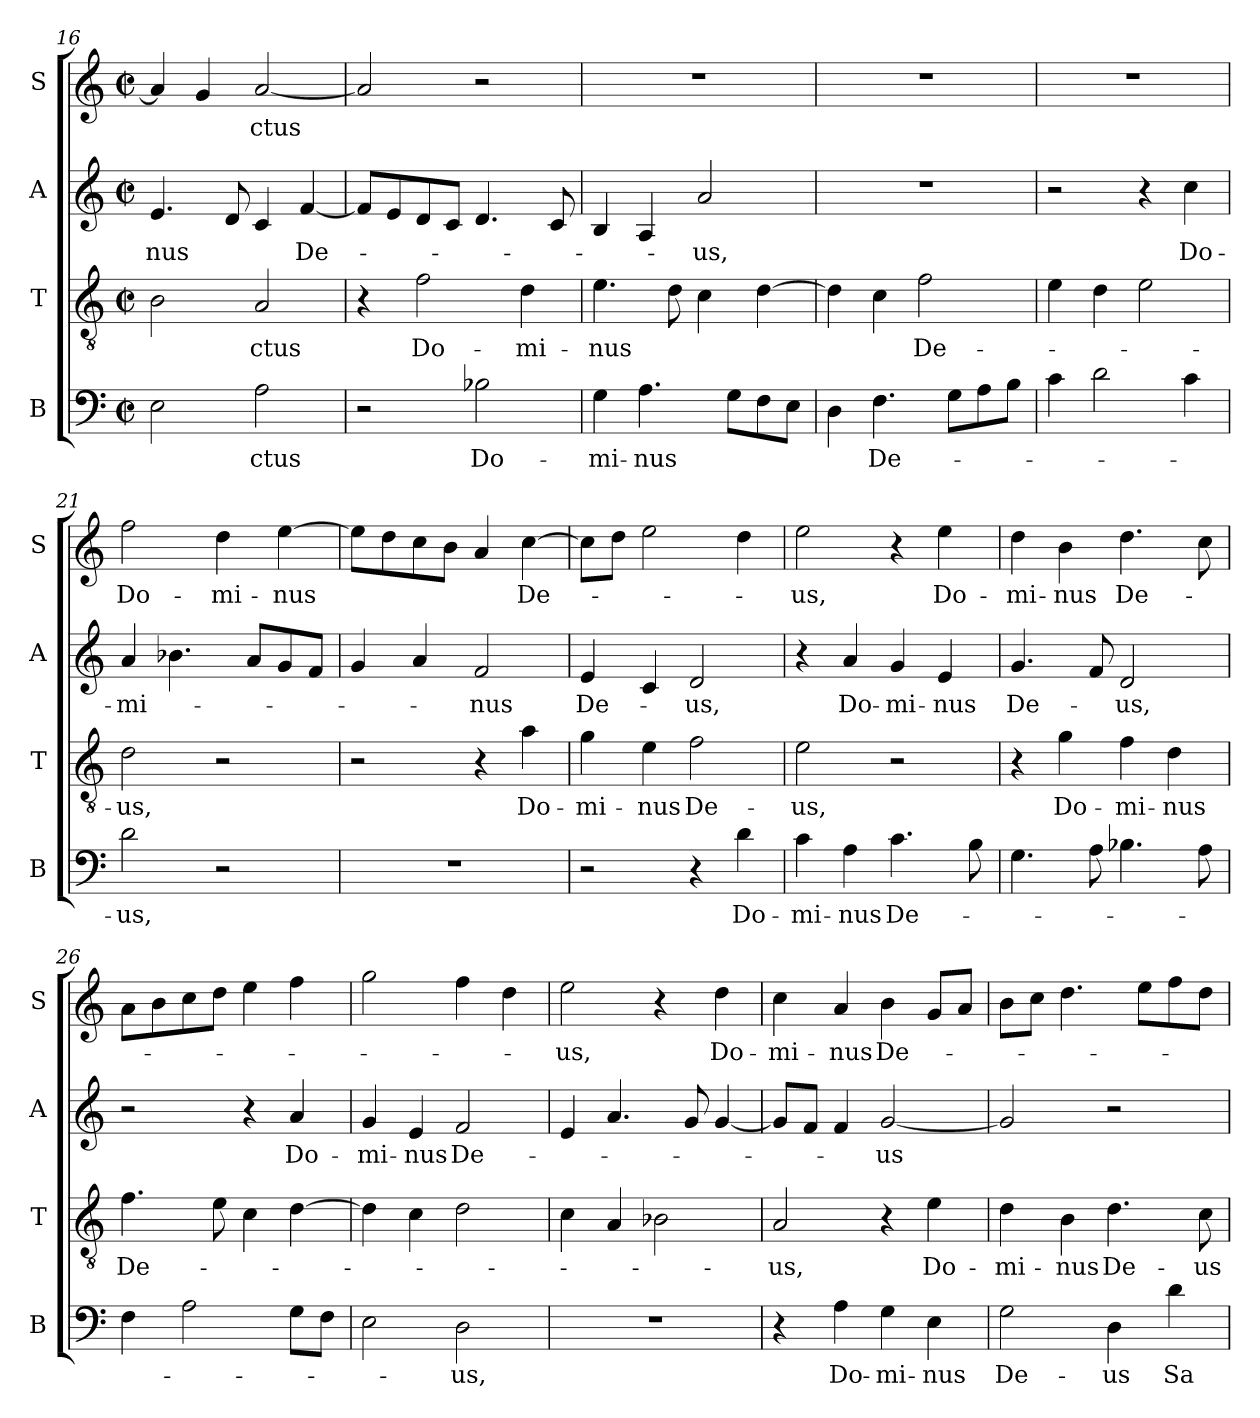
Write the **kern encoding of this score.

**kern	**text	**kern	**text	**kern	**text	**kern	**text
*part4	*part4	*part3	*part3	*part2	*part2	*part1	*part1
*staff4	*staff4	*staff3	*staff3	*staff2	*staff2	*staff1	*staff1
*I"B	*	*I"T	*	*I"A	*	*I"S	*
*I'B	*	*I'T	*	*I'A	*	*I'S	*
*clefF4	*	*clefGv2	*	*clefG2	*	*clefG2	*
*k[]	*	*k[]	*	*k[]	*	*k[]	*
*M2/2	*	*M2/2	*	*M2/2	*	*M2/2	*
*met(c|)	*	*met(c|)	*	*met(c|)	*	*met(c|)	*
=16	=16	=16	=16	=16	=16	=16	=16
!	!	!	!	!	!LO:LY:b	!	!
2E\	.	2B\	.	4.e/	-nus	4a/]	.
.	.	.	.	.	.	4g/	.
.	.	.	.	8d/	.	.	.
!	!LO:LY:b	!	!LO:LY:b	!	!	!	!LO:LY:b
2A\	-ctus	2A/	-ctus	4c/	.	[2a/	-ctus
!	!	!	!	!	!LO:LY:b	!	!
.	.	.	.	[4f/	De-	.	.
=17	=17	=17	=17	=17	=17	=17	=17
2r	.	4r	.	8f/L]	.	2a/]	.
.	.	.	.	8e/	.	.	.
!	!	!	!LO:LY:b	!	!	!	!
.	.	2f\	Do-	8d/	.	.	.
.	.	.	.	8c/J	.	.	.
!	!LO:LY:b	!	!	!	!	!	!
2B-X\	Do-	.	.	4.d/	.	2r	.
!	!	!	!LO:LY:b	!	!	!	!
.	.	4d\	-mi-	.	.	.	.
.	.	.	.	8c/	.	.	.
=18	=18	=18	=18	=18	=18	=18	=18
!	!LO:LY:b	!	!LO:LY:b	!	!	!	!
4G\	-mi-	4.e\	-nus	4B/	.	1r	.
!	!LO:LY:b	!	!	!	!	!	!
4.A\	-nus	.	.	4A/	.	.	.
.	.	8d\	.	.	.	.	.
!	!	!	!	!	!LO:LY:b	!	!
.	.	4c\	.	2a/	-us,	.	.
8G\L	.	.	.	.	.	.	.
8F\	.	[4d\	.	.	.	.	.
8E\J	.	.	.	.	.	.	.
=19	=19	=19	=19	=19	=19	=19	=19
4D\	.	4d\]	.	1r	.	1r	.
!	!LO:LY:b	!	!	!	!	!	!
4.F\	De-	4c\	.	.	.	.	.
!	!	!	!LO:LY:b	!	!	!	!
.	.	2f\	De-	.	.	.	.
8G\L	.	.	.	.	.	.	.
8A\	.	.	.	.	.	.	.
8B\J	.	.	.	.	.	.	.
=20	=20	=20	=20	=20	=20	=20	=20
4c\	.	4e\	.	2r	.	1r	.
2d\	.	4d\	.	.	.	.	.
.	.	2e\	.	4r	.	.	.
!	!	!	!	!	!LO:LY:b	!	!
4c\	.	.	.	4cc\	Do-	.	.
=21	=21	=21	=21	=21	=21	=21	=21
!	!LO:LY:b	!	!LO:LY:b	!	!LO:LY:b	!	!LO:LY:b
2d\	-us,	2d\	-us,	4a/	-mi-	2ff\	Do-
.	.	.	.	4.b-X\	.	.	.
!	!	!	!	!	!	!	!LO:LY:b
2r	.	2r	.	.	.	4dd\	-mi-
.	.	.	.	8a/L	.	.	.
!	!	!	!	!	!	!	!LO:LY:b
.	.	.	.	8g/	.	[4ee\	-nus
.	.	.	.	8f/J	.	.	.
=22	=22	=22	=22	=22	=22	=22	=22
1r	.	2r	.	4g/	.	8ee\L]	.
.	.	.	.	.	.	8dd\	.
.	.	.	.	4a/	.	8cc\	.
.	.	.	.	.	.	8b\J	.
!	!	!	!	!	!LO:LY:b	!	!
.	.	4r	.	2f/	-nus	4a/	.
!	!	!	!LO:LY:b	!	!	!	!LO:LY:b
.	.	4a\	Do-	.	.	[4cc\	De-
=23	=23	=23	=23	=23	=23	=23	=23
!	!	!	!LO:LY:b	!	!LO:LY:b	!	!
2r	.	4g\	-mi-	4e/	De-	8cc\L]	.
.	.	.	.	.	.	8dd\J	.
!	!	!	!LO:LY:b	!	!	!	!
.	.	4e\	-nus	4c/	.	2ee\	.
!	!	!	!LO:LY:b	!	!LO:LY:b	!	!
4r	.	2f\	De-	2d/	-us,	.	.
!	!LO:LY:b	!	!	!	!	!	!
4d\	Do-	.	.	.	.	4dd\	.
=24	=24	=24	=24	=24	=24	=24	=24
!	!LO:LY:b	!	!LO:LY:b	!	!	!	!LO:LY:b
4c\	-mi-	2e\	-us,	4r	.	2ee\	-us,
!	!LO:LY:b	!	!	!	!LO:LY:b	!	!
4A\	-nus	.	.	4a/	Do-	.	.
!	!LO:LY:b	!	!	!	!LO:LY:b	!	!
4.c\	De-	2r	.	4g/	-mi-	4r	.
!	!	!	!	!	!LO:LY:b	!	!LO:LY:b
.	.	.	.	4e/	-nus	4ee\	Do-
8B\	.	.	.	.	.	.	.
=25	=25	=25	=25	=25	=25	=25	=25
!	!	!	!	!	!LO:LY:b	!	!LO:LY:b
4.G\	.	4r	.	4.g/	De-	4dd\	-mi-
!	!	!	!LO:LY:b	!	!	!	!LO:LY:b
.	.	4g\	Do-	.	.	4b\	-nus
8A\	.	.	.	8f/	.	.	.
!	!	!	!LO:LY:b	!	!LO:LY:b	!	!LO:LY:b
4.B-X\	.	4f\	-mi-	2d/	-us,	4.dd\	De-
!	!	!	!LO:LY:b	!	!	!	!
.	.	4d\	-nus	.	.	.	.
8A\	.	.	.	.	.	8cc\	.
=26	=26	=26	=26	=26	=26	=26	=26
!	!	!	!LO:LY:b	!	!	!	!
4F\	.	4.f\	De-	2r	.	8a\L	.
.	.	.	.	.	.	8b\	.
2A\	.	.	.	.	.	8cc\	.
.	.	8e\	.	.	.	8dd\J	.
.	.	4c\	.	4r	.	4ee\	.
!	!	!	!	!	!LO:LY:b	!	!
8G\L	.	[4d\	.	4a/	Do-	4ff\	.
8F\J	.	.	.	.	.	.	.
=27	=27	=27	=27	=27	=27	=27	=27
!	!	!	!	!	!LO:LY:b	!	!
2E\	.	4d\]	.	4g/	-mi-	2gg\	.
!	!	!	!	!	!LO:LY:b	!	!
.	.	4c\	.	4e/	-nus	.	.
!	!LO:LY:b	!	!	!	!LO:LY:b	!	!
2D\	-us,	2d\	.	2f/	De-	4ff\	.
.	.	.	.	.	.	4dd\	.
=28	=28	=28	=28	=28	=28	=28	=28
!	!	!	!	!	!	!	!LO:LY:b
1r	.	4c\	.	4e/	.	2ee\	-us,
.	.	4A/	.	4.a/	.	.	.
.	.	2B-X\	.	.	.	4r	.
.	.	.	.	8g/	.	.	.
!	!	!	!	!	!	!	!LO:LY:b
.	.	.	.	[4g/	.	4dd\	Do-
=29	=29	=29	=29	=29	=29	=29	=29
!	!	!	!LO:LY:b	!	!	!	!LO:LY:b
4r	.	2A/	-us,	8g/L]	.	4cc\	-mi-
.	.	.	.	8f/J	.	.	.
!	!LO:LY:b	!	!	!	!	!	!LO:LY:b
4A\	Do-	.	.	4f/	.	4a/	-nus
!	!LO:LY:b	!	!	!	!LO:LY:b	!	!LO:LY:b
4G\	-mi-	4r	.	[2g/	-us	4b\	De-
!	!LO:LY:b	!	!LO:LY:b	!	!	!	!
4E\	-nus	4e\	Do-	.	.	8g/L	.
.	.	.	.	.	.	8a/J	.
=30	=30	=30	=30	=30	=30	=30	=30
!	!LO:LY:b	!	!LO:LY:b	!	!	!	!
2G\	De-	4d\	-mi-	2g/]	.	8b\L	.
.	.	.	.	.	.	8cc\J	.
!	!	!	!LO:LY:b	!	!	!	!
.	.	4B\	-nus	.	.	4.dd\	.
!	!LO:LY:b	!	!LO:LY:b	!	!	!	!
4D\	-us	4.d\	De-	2r	.	.	.
.	.	.	.	.	.	8ee\L	.
!	!LO:LY:b	!	!	!	!	!	!
4d\	Sa-	.	.	.	.	8ff\	.
!	!	!	!LO:LY:b	!	!	!	!
.	.	8c\	us	.	.	8dd\J	.
=	=	=	=	=	=	=	=
*-	*-	*-	*-	*-	*-	*-	*-
